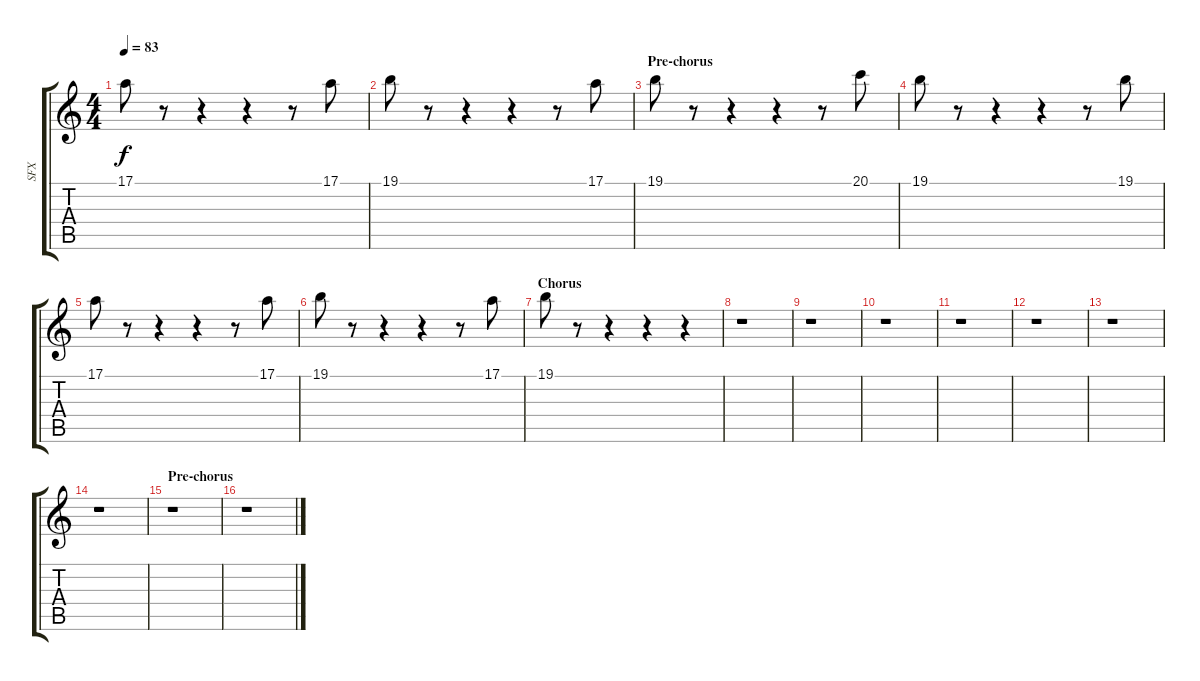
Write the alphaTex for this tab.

\track ("SFX" "SFX") {instrument pad1newage}
\staff {score tabs}
\tuning (E4 B3 G3 D3 A2 E2) {hide}
\ts (4 4)
\tempo 83
\clef g2
\ks c
17.1.8{dy f} r.8 r.4 r.4 r.8 17.1.8 |
19.1.8 r.8 r.4 r.4 r.8 17.1.8 |
\section ("" "Pre-chorus")
19.1.8 r.8 r.4 r.4 r.8 20.1.8{volume 16 instrument acousticgrandpiano} |
19.1.8 r.8 r.4 r.4 r.8 19.1.8 |
17.1.8 r.8 r.4 r.4 r.8 17.1.8 |
19.1.8 r.8 r.4 r.4 r.8 17.1.8 |
\section ("" "Chorus")
19.1.8 r.8 r.4 r.4 r.4 |
r.1{volume 10 instrument pad1newage} |
r.1 |
r.1 |
r.1 |
r.1 |
r.1 |
r.1 |
\section ("" "Pre-chorus")
r.1 |
r.1
